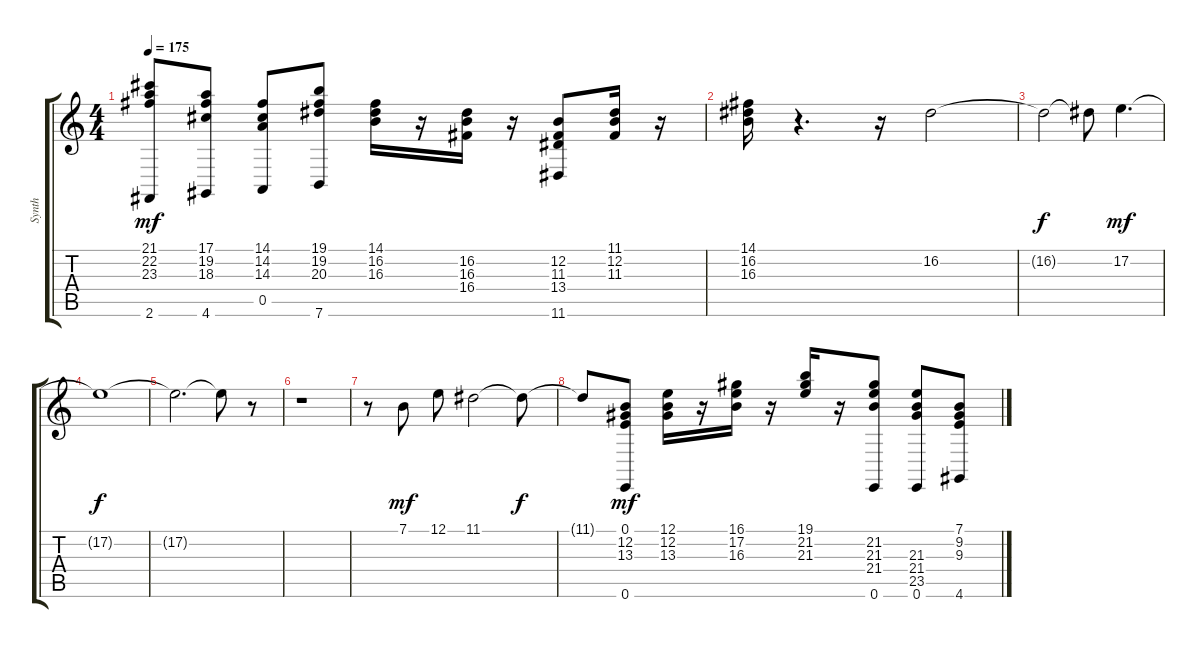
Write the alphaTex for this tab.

\track ("Synth" "Synth") {instrument stringensemble1}
\staff {score tabs}
\tuning (E4 B3 G3 D3 A2 E2) {hide}
\ts (4 4)
\tempo 175
\clef g2
\ks c
(21.1 22.2 23.3 2.6).8{dy mf} (17.1 19.2 18.3 4.6).8 (14.1 14.2 14.3 0.5).8 (19.1 19.2 20.3 7.6).8 (14.1 16.2 16.3).16 r.16 (16.2 16.3 16.4).16 r.16 (12.2 11.3 13.4 11.6).8 (11.1 12.2 11.3).16 r.16 |
(14.1 16.2 16.3).16 r.4{d} r.16 16.2.2 |
16.2{t}.2{dy f} 16.2{t}.8 17.2.4{d dy mf} |
17.2{t}.1{dy f} |
17.2{t}.2{d} 17.2{t}.8 r.8 |
r.1 |
r.8 7.1.8{dy mf} 12.1.8 11.1.2 11.1{t}.8{dy f} |
11.1{t}.8 (0.1 12.2 13.3 0.6).8{dy mf} (12.1 12.2 13.3).16 r.16 (16.1 17.2 16.3).16 r.16 (19.1 21.2 21.3).16 r.16 (21.2 21.3 21.4 0.6).8 (21.3 21.4 23.5 0.6).8 (7.1 9.2 9.3 4.6).8
